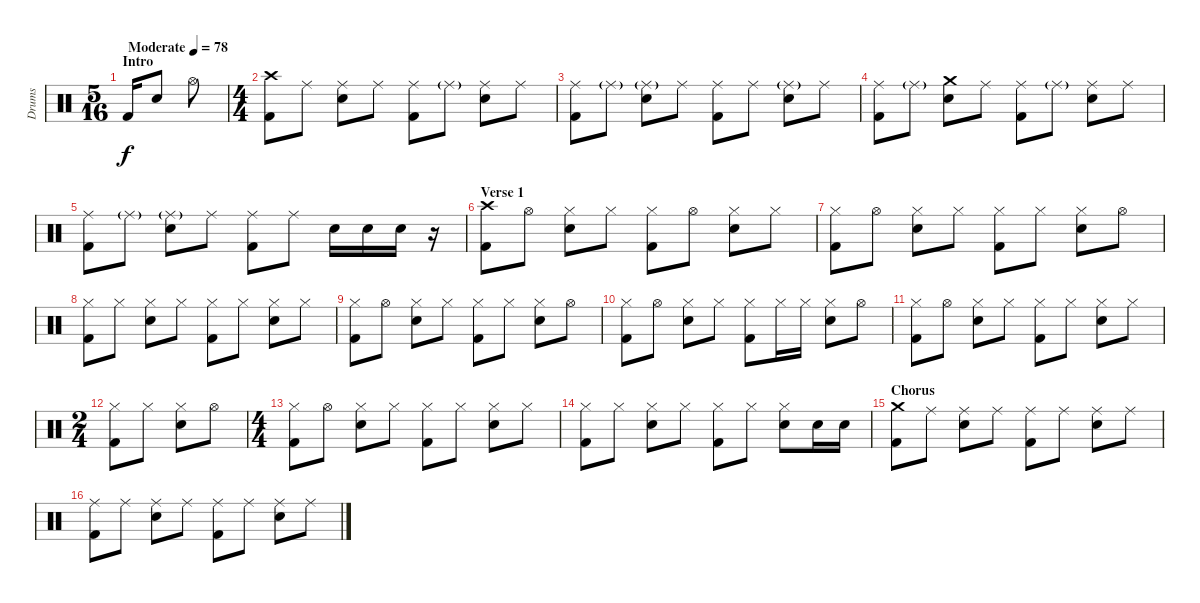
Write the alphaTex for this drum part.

\track ("Drums" "Drums") {instrument percussion}
\staff {score}
\articulation defaults
\ts (5 16)
\section ("" "Intro")
\tempo (78 "Moderate")
\clef neutral
\ks c "Kick (hit) 2".16{dy f} "Snare (hit) 2".8 "Hi-Hat (open)".8
|
\ts (4 4)
("Crash high (hit)" "Kick (hit) 2").8 "Ride (middle)".8 ("Ride (middle)" "Snare (hit) 2").8 "Ride (middle)".8 ("Ride (middle)" "Kick (hit) 2").8 "Ride (middle)"{g}.8 ("Ride (middle)" "Snare (hit) 2").8 "Ride (middle)".8 |
("Ride (middle)" "Kick (hit) 2").8 "Ride (middle)"{g}.8 ("Ride (middle)"{g} "Snare (hit) 2").8 "Ride (middle)".8 ("Ride (middle)" "Kick (hit) 2").8 "Ride (middle)".8 ("Ride (middle)"{g} "Snare (hit) 2").8 "Ride (middle)".8 |
("Ride (middle)" "Kick (hit) 2").8 "Ride (middle)"{g}.8 ("Crash medium (hit)" "Snare (hit) 2").8 "Ride (middle)".8 ("Ride (middle)" "Kick (hit) 2").8 "Ride (middle)"{g}.8 ("Ride (middle)" "Snare (hit) 2").8 "Ride (middle)".8 |
("Ride (middle)" "Kick (hit) 2").8 "Ride (middle)"{g}.8 ("Ride (middle)"{g} "Snare (hit) 2").8 "Ride (middle)".8 ("Ride (middle)" "Kick (hit) 2").8 "Ride (middle)".8 "Snare (hit) 2".16 "Snare (hit) 2".16 "Snare (hit) 2".16 r.16 |
\section ("" "Verse 1")
("Crash high (hit)" "Kick (hit) 2").8 "Hi-Hat (open)".8 ("Hi-Hat (closed)" "Snare (hit) 2").8 "Hi-Hat (closed)".8 ("Hi-Hat (closed)" "Kick (hit) 2").8 "Hi-Hat (open)".8 ("Hi-Hat (closed)" "Snare (hit) 2").8 "Hi-Hat (closed)".8 |
("Hi-Hat (closed)" "Kick (hit) 2").8 "Hi-Hat (open)".8 ("Hi-Hat (closed)" "Snare (hit) 2").8 "Hi-Hat (closed)".8 ("Hi-Hat (closed)" "Kick (hit) 2").8 "Hi-Hat (closed)".8 ("Hi-Hat (closed)" "Snare (hit) 2").8 "Hi-Hat (open)".8 |
("Hi-Hat (closed)" "Kick (hit) 2").8 "Hi-Hat (closed)".8 ("Hi-Hat (closed)" "Snare (hit) 2").8 "Hi-Hat (closed)".8 ("Hi-Hat (closed)" "Kick (hit) 2").8 "Hi-Hat (closed)".8 ("Hi-Hat (closed)" "Snare (hit) 2").8 "Hi-Hat (closed)".8 |
("Hi-Hat (closed)" "Kick (hit) 2").8 "Hi-Hat (open)".8 ("Hi-Hat (closed)" "Snare (hit) 2").8 "Hi-Hat (closed)".8 ("Hi-Hat (closed)" "Kick (hit) 2").8 "Hi-Hat (closed)".8 ("Hi-Hat (closed)" "Snare (hit) 2").8 "Hi-Hat (open)".8 |
("Hi-Hat (closed)" "Kick (hit) 2").8 "Hi-Hat (open)".8 ("Hi-Hat (closed)" "Snare (hit) 2").8 "Hi-Hat (closed)".8 ("Hi-Hat (closed)" "Kick (hit) 2").8 "Hi-Hat (closed)".16 "Hi-Hat (closed)".16 ("Hi-Hat (closed)" "Snare (hit) 2").8 "Hi-Hat (open)".8 |
("Hi-Hat (closed)" "Kick (hit) 2").8 "Hi-Hat (open)".8 ("Hi-Hat (closed)" "Snare (hit) 2").8 "Hi-Hat (closed)".8 ("Hi-Hat (closed)" "Kick (hit) 2").8 "Hi-Hat (closed)".8 ("Hi-Hat (closed)" "Snare (hit) 2").8 "Hi-Hat (closed)".8 |
\ts (2 4)
("Hi-Hat (closed)" "Kick (hit) 2").8 "Hi-Hat (closed)".8 ("Hi-Hat (closed)" "Snare (hit) 2").8 "Hi-Hat (open)".8 |
\ts (4 4)
("Hi-Hat (closed)" "Kick (hit) 2").8 "Hi-Hat (open)".8 ("Hi-Hat (closed)" "Snare (hit) 2").8 "Hi-Hat (closed)".8 ("Hi-Hat (closed)" "Kick (hit) 2").8 "Hi-Hat (closed)".8 ("Hi-Hat (closed)" "Snare (hit) 2").8 "Hi-Hat (closed)".8 |
("Hi-Hat (closed)" "Kick (hit) 2").8 "Hi-Hat (closed)".8 ("Hi-Hat (closed)" "Snare (hit) 2").8 "Hi-Hat (closed)".8 ("Hi-Hat (closed)" "Kick (hit) 2").8 "Hi-Hat (closed)".8 ("Hi-Hat (closed)" "Snare (hit) 2").8 "Snare (hit) 2".16 "Snare (hit) 2".16 |
\section ("" "Chorus")
("Crash medium (hit)" "Kick (hit) 2").8 "Ride (middle)".8 ("Ride (middle)" "Snare (hit) 2").8 "Ride (middle)".8 ("Ride (middle)" "Kick (hit) 2").8 "Ride (middle)".8 ("Ride (middle)" "Snare (hit) 2").8 "Ride (middle)".8 |
("Ride (middle)" "Kick (hit) 2").8 "Ride (middle)".8 ("Ride (middle)" "Snare (hit) 2").8 "Ride (middle)".8 ("Ride (middle)" "Kick (hit) 2").8 "Ride (middle)".8 ("Ride (middle)" "Snare (hit) 2").8 "Ride (middle)".8
